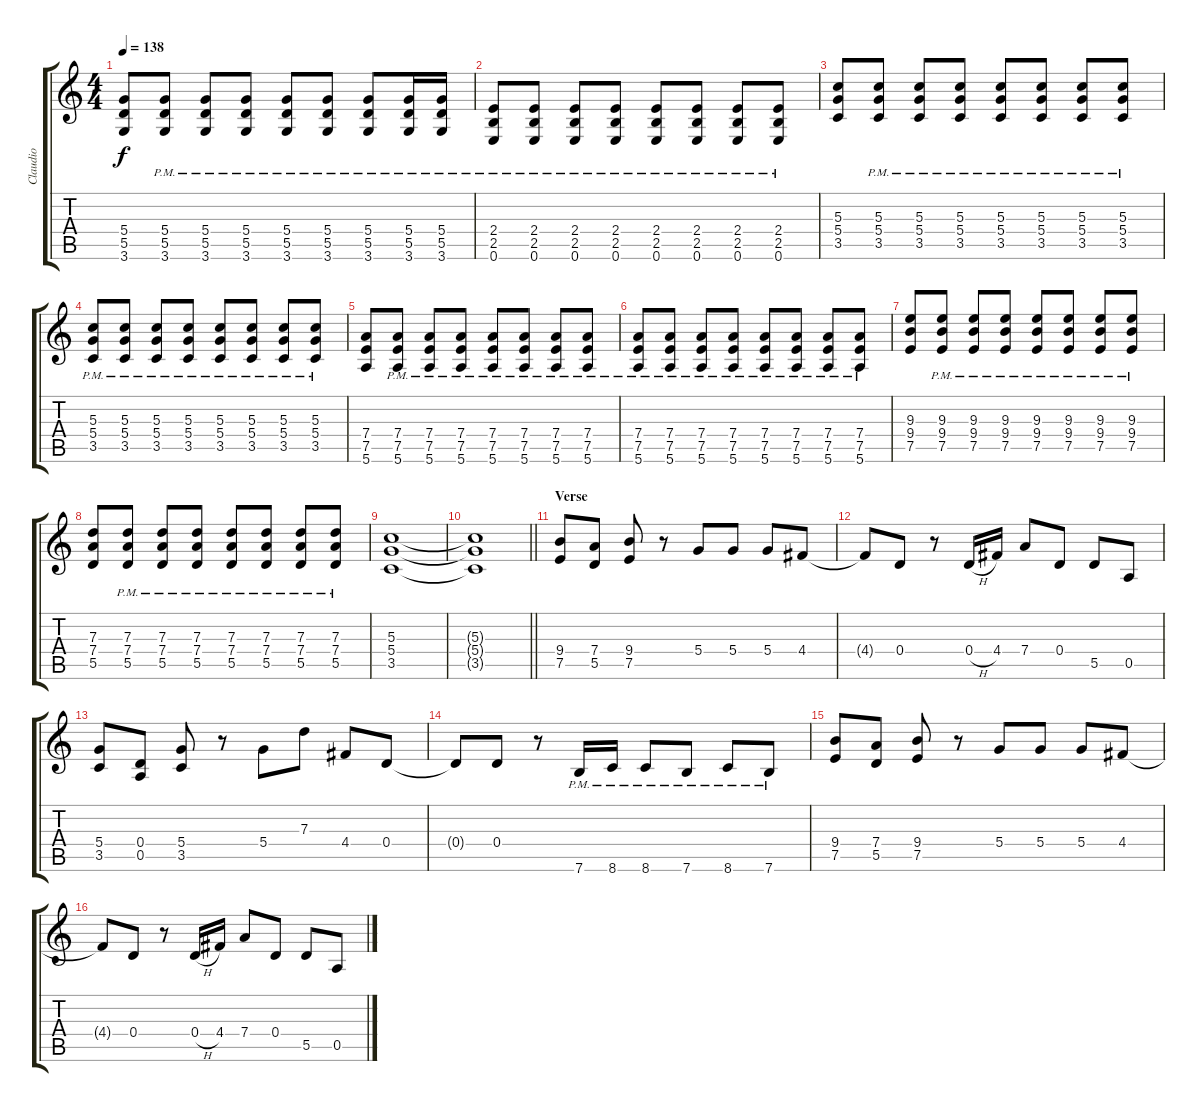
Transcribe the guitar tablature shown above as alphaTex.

\track ("Claudio" "Claudio") {instrument overdrivenguitar}
\staff {score tabs}
\tuning (E4 B3 G3 D3 A2 E2) {hide}
\ts (4 4)
\tempo 138
\clef g2
\ks c
(5.4 5.5 3.6).8{dy f} (5.4{pm} 5.5{pm} 3.6{pm}).8 (5.4{pm} 5.5{pm} 3.6{pm}).8 (5.4{pm} 5.5{pm} 3.6{pm}).8 (5.4{pm} 5.5{pm} 3.6{pm}).8 (5.4{pm} 5.5{pm} 3.6{pm}).8 (5.4{pm} 5.5{pm} 3.6{pm}).8 (5.4{pm} 5.5{pm} 3.6{pm}).16 (5.4{pm} 5.5{pm} 3.6{pm}).16 |
(2.4{pm} 2.5{pm} 0.6{pm}).8 (2.4{pm} 2.5{pm} 0.6{pm}).8 (2.4{pm} 2.5{pm} 0.6{pm}).8 (2.4{pm} 2.5{pm} 0.6{pm}).8 (2.4{pm} 2.5{pm} 0.6{pm}).8 (2.4{pm} 2.5{pm} 0.6{pm}).8 (2.4{pm} 2.5{pm} 0.6{pm}).8 (2.4{pm} 2.5{pm} 0.6{pm}).8 |
(5.3 5.4 3.5).8 (5.3{pm} 5.4{pm} 3.5{pm}).8 (5.3{pm} 5.4{pm} 3.5{pm}).8 (5.3{pm} 5.4{pm} 3.5{pm}).8 (5.3{pm} 5.4{pm} 3.5{pm}).8 (5.3{pm} 5.4{pm} 3.5{pm}).8 (5.3{pm} 5.4{pm} 3.5{pm}).8 (5.3{pm} 5.4{pm} 3.5{pm}).8 |
(5.3{pm} 5.4{pm} 3.5{pm}).8 (5.3{pm} 5.4{pm} 3.5{pm}).8 (5.3{pm} 5.4{pm} 3.5{pm}).8 (5.3{pm} 5.4{pm} 3.5{pm}).8 (5.3{pm} 5.4{pm} 3.5{pm}).8 (5.3{pm} 5.4{pm} 3.5{pm}).8 (5.3{pm} 5.4{pm} 3.5{pm}).8 (5.3{pm} 5.4{pm} 3.5{pm}).8 |
(7.4 7.5 5.6).8 (7.4{pm} 7.5{pm} 5.6{pm}).8 (7.4{pm} 7.5{pm} 5.6{pm}).8 (7.4{pm} 7.5{pm} 5.6{pm}).8 (7.4{pm} 7.5{pm} 5.6{pm}).8 (7.4{pm} 7.5{pm} 5.6{pm}).8 (7.4{pm} 7.5{pm} 5.6{pm}).8 (7.4{pm} 7.5{pm} 5.6{pm}).8 |
(7.4{pm} 7.5{pm} 5.6{pm}).8 (7.4{pm} 7.5{pm} 5.6{pm}).8 (7.4{pm} 7.5{pm} 5.6{pm}).8 (7.4{pm} 7.5{pm} 5.6{pm}).8 (7.4{pm} 7.5{pm} 5.6{pm}).8 (7.4{pm} 7.5{pm} 5.6{pm}).8 (7.4{pm} 7.5{pm} 5.6{pm}).8 (7.4{pm} 7.5{pm} 5.6{pm}).8 |
(9.3 9.4 7.5).8 (9.3{pm} 9.4{pm} 7.5{pm}).8 (9.3{pm} 9.4{pm} 7.5{pm}).8 (9.3{pm} 9.4{pm} 7.5{pm}).8 (9.3{pm} 9.4{pm} 7.5{pm}).8 (9.3{pm} 9.4{pm} 7.5{pm}).8 (9.3{pm} 9.4{pm} 7.5{pm}).8 (9.3{pm} 9.4{pm} 7.5{pm}).8 |
(7.3 7.4 5.5).8 (7.3{pm} 7.4{pm} 5.5{pm}).8 (7.3{pm} 7.4{pm} 5.5{pm}).8 (7.3{pm} 7.4{pm} 5.5{pm}).8 (7.3{pm} 7.4{pm} 5.5{pm}).8 (7.3{pm} 7.4{pm} 5.5{pm}).8 (7.3{pm} 7.4{pm} 5.5{pm}).8 (7.3{pm} 7.4{pm} 5.5{pm}).8 |
(5.3 5.4 3.5).1 |
\barLineRight lightlight
(5.3{t} 5.4{t} 3.5{t}).1 |
\section ("" "Verse")
(9.4 7.5).8 (7.4 5.5).8 (9.4 7.5).8 r.8 5.4.8 5.4.8 5.4.8 4.4.8 |
4.4{t}.8 0.4.8 r.8 0.4{h}.16 4.4.16 7.4.8 0.4.8 5.5.8 0.5.8 |
(5.4 3.5).8 (0.4 0.5).8 (5.4 3.5).8 r.8 5.4.8 7.3.8 4.4.8 0.4.8 |
0.4{t}.8 0.4.8 r.8 7.6{pm}.16 8.6{pm}.16 8.6{pm}.8 7.6{pm}.8 8.6{pm}.8 7.6{pm}.8 |
(9.4 7.5).8 (7.4 5.5).8 (9.4 7.5).8 r.8 5.4.8 5.4.8 5.4.8 4.4.8 |
4.4{t}.8 0.4.8 r.8 0.4{h}.16 4.4.16 7.4.8 0.4.8 5.5.8 0.5.8
